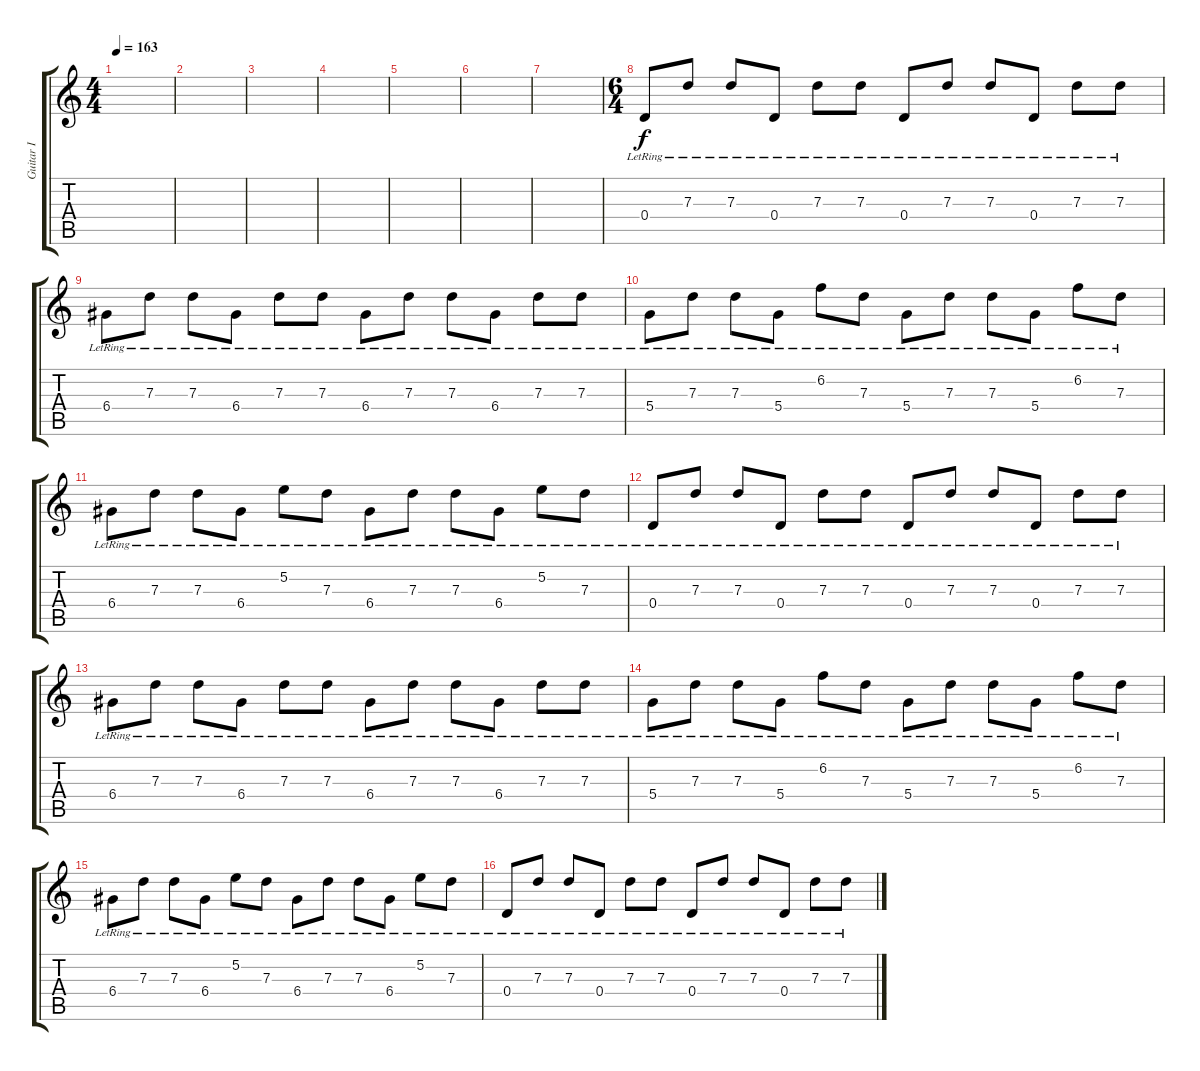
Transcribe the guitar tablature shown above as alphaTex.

\track ("Guitar I" "Guitar I") {instrument acousticguitarsteel}
\staff {score tabs}
\tuning (E4 B3 G3 D3 A2 D2) {hide}
\ts (4 4)
\tempo 163
\clef g2
\ks c
|
|
|
|
|
|
|
\ts (6 4)
0.4{lr}.8 7.3{lr}.8 7.3{lr}.8 0.4{lr}.8 7.3{lr}.8 7.3{lr}.8 0.4{lr}.8 7.3{lr}.8 7.3{lr}.8 0.4{lr}.8 7.3{lr}.8 7.3{lr}.8 |
6.4{lr}.8 7.3{lr}.8 7.3{lr}.8 6.4{lr}.8 7.3{lr}.8 7.3{lr}.8 6.4{lr}.8 7.3{lr}.8 7.3{lr}.8 6.4{lr}.8 7.3{lr}.8 7.3{lr}.8 |
5.4{lr}.8 7.3{lr}.8 7.3{lr}.8 5.4{lr}.8 6.2{lr}.8 7.3{lr}.8 5.4{lr}.8 7.3{lr}.8 7.3{lr}.8 5.4{lr}.8 6.2{lr}.8 7.3{lr}.8 |
6.4{lr}.8 7.3{lr}.8 7.3{lr}.8 6.4{lr}.8 5.2{lr}.8 7.3{lr}.8 6.4{lr}.8 7.3{lr}.8 7.3{lr}.8 6.4{lr}.8 5.2{lr}.8 7.3{lr}.8 |
0.4{lr}.8 7.3{lr}.8 7.3{lr}.8 0.4{lr}.8 7.3{lr}.8 7.3{lr}.8 0.4{lr}.8 7.3{lr}.8 7.3{lr}.8 0.4{lr}.8 7.3{lr}.8 7.3{lr}.8 |
6.4{lr}.8 7.3{lr}.8 7.3{lr}.8 6.4{lr}.8 7.3{lr}.8 7.3{lr}.8 6.4{lr}.8 7.3{lr}.8 7.3{lr}.8 6.4{lr}.8 7.3{lr}.8 7.3{lr}.8 |
5.4{lr}.8 7.3{lr}.8 7.3{lr}.8 5.4{lr}.8 6.2{lr}.8 7.3{lr}.8 5.4{lr}.8 7.3{lr}.8 7.3{lr}.8 5.4{lr}.8 6.2{lr}.8 7.3{lr}.8 |
6.4{lr}.8 7.3{lr}.8 7.3{lr}.8 6.4{lr}.8 5.2{lr}.8 7.3{lr}.8 6.4{lr}.8 7.3{lr}.8 7.3{lr}.8 6.4{lr}.8 5.2{lr}.8 7.3{lr}.8 |
0.4{lr}.8 7.3{lr}.8 7.3{lr}.8 0.4{lr}.8 7.3{lr}.8 7.3{lr}.8 0.4{lr}.8 7.3{lr}.8 7.3{lr}.8 0.4{lr}.8 7.3{lr}.8 7.3{lr}.8
